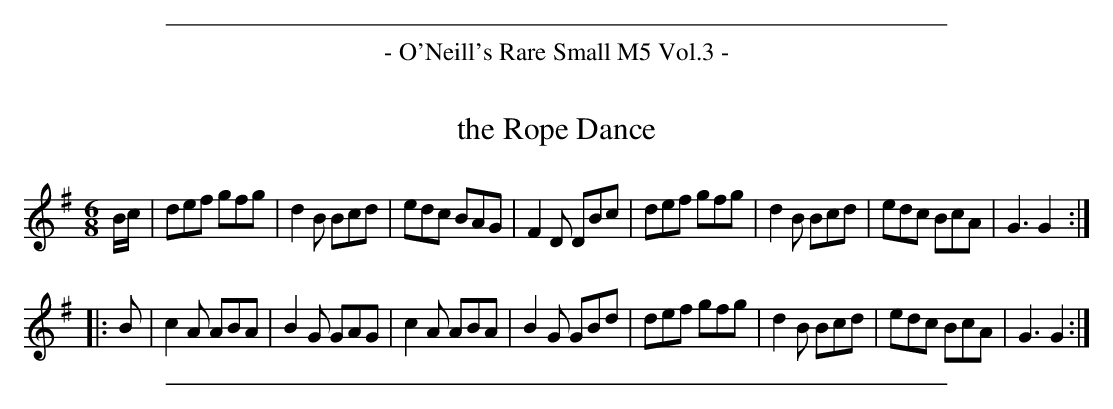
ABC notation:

X:1
T: the Rope Dance
M: 6/8
L: 1/8
K: G
B/c/ |\
def gfg | d2B Bcd | edc BAG | F2D DBc |\
def gfg | d2B Bcd | edc BcA | G3 G2 ::
B |\
c2A ABA | B2G GAG | c2A ABA | B2G GBd |\
def gfg | d2B Bcd | edc BcA | G3 G2 :|
